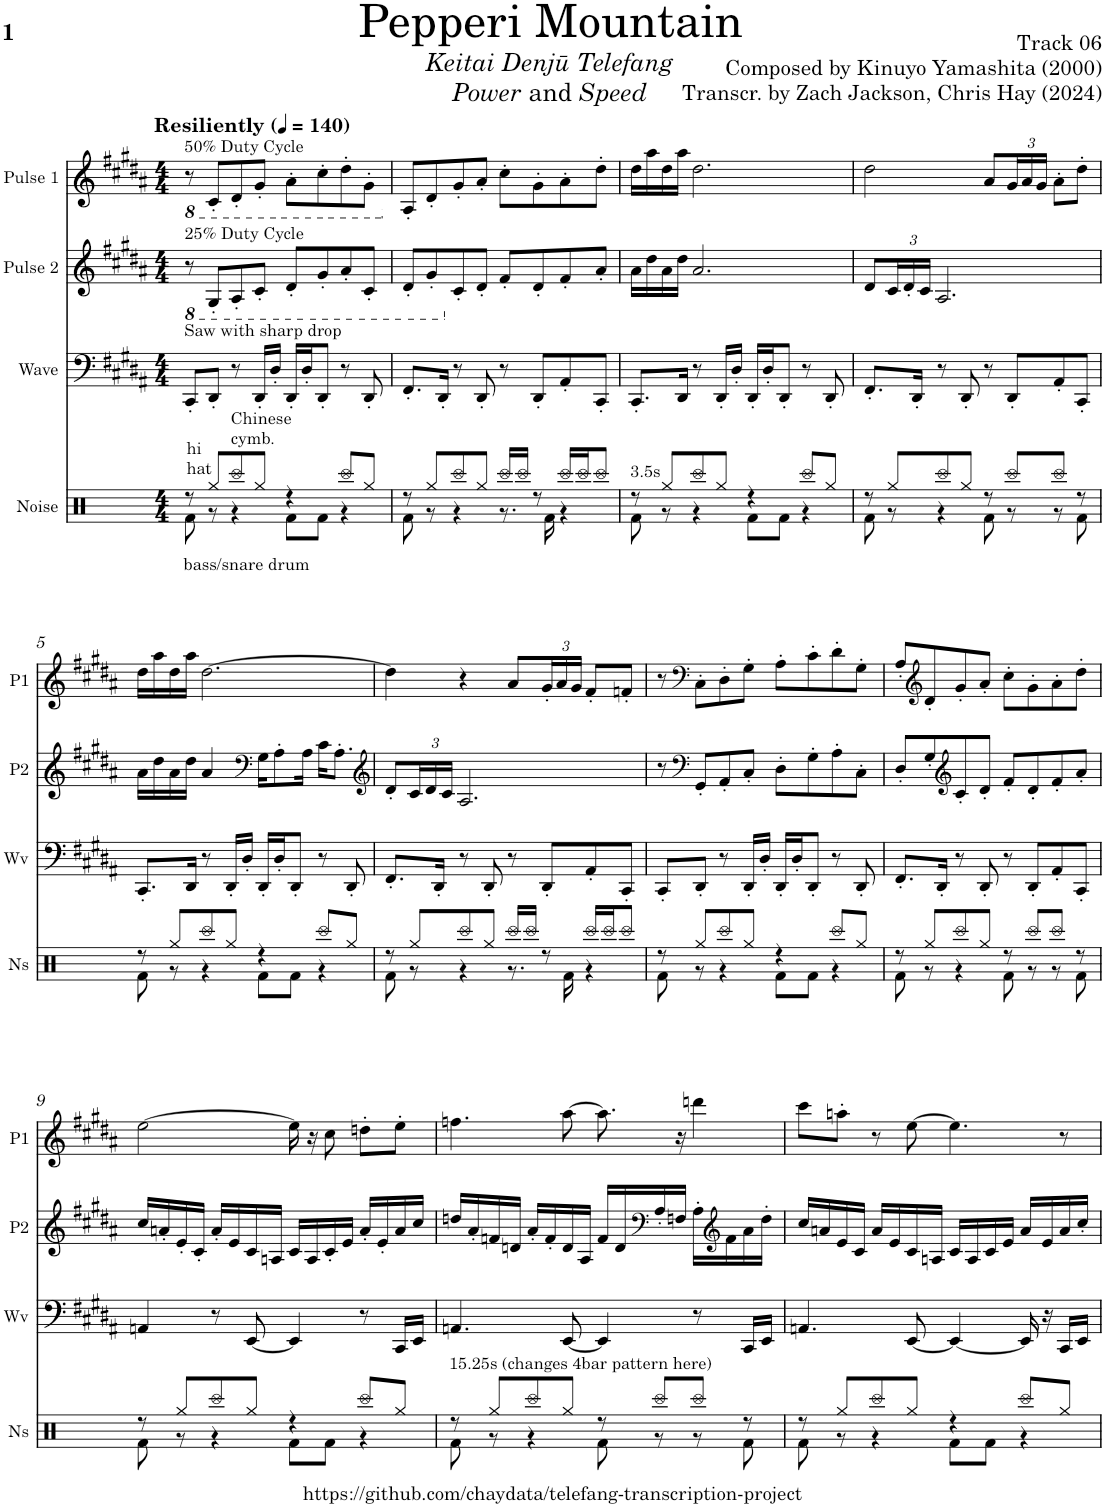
**kern	**kern	**kern	**kern
*part4	*part3	*part2	*part1
*staff4	*staff3	*staff2	*staff1
*I"Noise	*I"Wave	*I"Pulse 2	*I"Pulse 1
*I'Ns	*I'Wv	*I'P2	*I'P1
*clefX	*clefF4	*clefG2	*clefG2
*k[]	*k[f#c#g#d#a#]	*k[f#c#g#d#a#]	*k[f#c#g#d#a#]
*M4/4	*M4/4	*M4/4	*M4/4
*MM140	*MM140	*MM140	*MM140
=1	=1	=1	=1
*^	*	*	*
*	*	*	*8ba	*
*	*	*	*	*8ba
!	!	!	!	!LO:TX:a:B:t=Resiliently
!	!	!	!	!LO:TX:a:t=50% Duty Cycle
!	!	!	!LO:TX:a:t=25% Duty Cycle	!
!	!	!LO:TX:a:t=Saw with sharp drop	!	!
!LO:TX:b:t=bass/snare drum	!	!	!	!
8r	8Rf\	8CC#'/L	8r	8r
!LO:TX:a:t=hi	!	!	!	!
!LO:TX:a:t=hat	!	!	!	!
8Rgg/L	8r	8DD#'/J	8GG#'/L	8C#'/L
!LO:TX:a:t=Chinese	!	!	!	!
!LO:TX:a:t=cymb.	!	!	!	!
8Rccc/	4r	8r	8AA#'/	8D#'/
8Rgg/J	.	16DD#'/LL	8C#'/J	8G#'/J
.	.	16D#'/JJ	.	.
4r	8Rf\L	16DD#'/LL	8D#'/L	8A#'\L
.	.	16D#'/J	.	.
.	8Rf\J	8DD#'/J	8G#'/	8c#'\
8Rccc/L	4r	8r	8A#'/	8d#'\
8Rgg/J	.	8DD#'/	8C#'/J	8G#'\J
=2	=2	=2	=2	=2
*	*	*	*	*X8ba
8r	8Rf\	8.FF#'/L	8D#'/L	8A#'/L
8Rgg/L	8r	.	8G#'/	8d#'/
.	.	16DD#'/Jk	.	.
*	*	*	*X8ba	*
8Rccc/	4r	8r	8c#'/	8g#'/
8Rgg/J	.	8DD#'/	8d#'/J	8a#'/J
16Rccc/LL	8.r	8r	8f#'/L	8cc#'\L
16Rccc/JJ	.	.	.	.
8r	.	8DD#'/L	8d#'/	8g#'\
.	16Rf\	.	.	.
16Rccc/LL	4r	8AA#'/	8f#'/	8a#'\
16Rccc/J	.	.	.	.
8Rccc/J	.	8CC#'/J	8a#'/J	8dd#'\J
=3	=3	=3	=3	=3
!LO:TX:a:t=3.5s	!	!	!	!
8r	8Rf\	8.CC#'/L	16a#\LL	16dd#\LL
.	.	.	16dd#\	16aa#\
8Rgg/L	8r	.	16a#\	16dd#\
.	.	16DD#/Jk	16dd#\JJ	16aa#\JJ
8Rccc/	4r	8r	2.a#/	2.dd#\
8Rgg/J	.	16DD#'/LL	.	.
.	.	16D#'/JJ	.	.
4r	8Rf\L	16DD#'/LL	.	.
.	.	16D#'/J	.	.
.	8Rf\J	8DD#'/J	.	.
8Rccc/L	4r	8r	.	.
8Rgg/J	.	8DD#'/	.	.
=4	=4	=4	=4	=4
8r	8Rf\	8.FF#'/L	8d#/L	2dd#\
*	*	*	*Xbrackettup	*
8Rgg/L	8r	.	24c#/L	.
.	.	.	24d#'/	.
.	.	16DD#'/Jk	.	.
.	.	.	24c#/JJ	.
8Rccc/	4r	8r	2.A#/	.
8Rgg/J	.	8DD#'/	.	.
8r	8Rf\	8r	.	8a#/L
*	*	*	*	*Xbrackettup
8Rccc/L	8r	8DD#'/L	.	24g#/L
.	.	.	.	24a#/
.	.	.	.	24g#/JJ
8Rccc/J	8r	8AA#'/	.	8a#'\L
8r	8Rf\	8CC#'/J	.	8dd#'\J
!!LO:LB:g=z
=5	=5	=5	=5	=5
8r	8Rf\	8.CC#'/L	16a#\LL	16dd#\LL
.	.	.	16dd#\	16aa#\
8Rgg/L	8r	.	16a#\	16dd#\
.	.	16DD#/Jk	16dd#\JJ	16aa#\JJ
8Rccc/	4r	8r	4a#/	[2.dd#\
8Rgg/J	.	16DD#'/LL	.	.
.	.	16D#'/JJ	.	.
*	*	*	*clefF4	*
4r	8Rf\L	16DD#'/LL	16G#\KL	.
.	.	16D#'/J	8A#'\	.
.	8Rf\J	8DD#'/J	.	.
.	.	.	16A#\Jk	.
8Rccc/L	4r	8r	16c#\KL	.
.	.	.	8.A#'\J	.
8Rgg/J	.	8DD#'/	.	.
=6	=6	=6	=6	=6
*	*	*	*clefG2	*
8r	8Rf\	8.FF#'/L	8d#'/L	4dd#\]
8Rgg/L	8r	.	24c#/L	.
.	.	.	24d#/	.
.	.	16DD#'/Jk	.	.
.	.	.	24c#/JJ	.
8Rccc/	4r	8r	2.A#/	4r
8Rgg/J	.	8DD#'/	.	.
16Rccc/LL	8.r	8r	.	8a#/L
16Rccc/JJ	.	.	.	.
8r	.	8DD#'/L	.	24g#'/L
.	.	.	.	24a#/
.	16Rf\	.	.	.
.	.	.	.	24g#/JJ
16Rccc/LL	4r	8AA#'/	.	8f#'/L
16Rccc/J	.	.	.	.
8Rccc/J	.	8CC#'/J	.	8fn'/J
=7	=7	=7	=7	=7
8r	8Rf\	8CC#'/L	8r	8r
*	*	*	*clefF4	*clefF4
8Rgg/L	8r	8DD#'/J	8GG#'/L	8C#'\L
8Rccc/	4r	8r	8AA#'/	8D#'\
8Rgg/J	.	16DD#'/LL	8C#'/J	8G#'\J
.	.	16D#'/JJ	.	.
4r	8Rf\L	16DD#'/LL	8D#'\L	8A#'\L
.	.	16D#'/J	.	.
.	8Rf\J	8DD#'/J	8G#'\	8c#'\
8Rccc/L	4r	8r	8A#'\	8d#'\
8Rgg/J	.	8DD#'/	8C#'\J	8G#'\J
=8	=8	=8	=8	=8
8r	8Rf\	8.FF#'/L	8D#'/L	8A#'/L
*	*	*	*	*clefG2
8Rgg/L	8r	.	8G#'/	8d#'/
.	.	16DD#'/Jk	.	.
*	*	*	*clefG2	*
8Rccc/	4r	8r	8c#'/	8g#'/
8Rgg/J	.	8DD#'/	8d#'/J	8a#'/J
8r	8Rf\	8r	8f#'/L	8cc#'\L
8Rccc/L	8r	8DD#'/L	8d#'/	8g#'\
8Rccc/J	8r	8AA#'/	8f#'/	8a#'\
8r	8Rf\	8CC#'/J	8a#'/J	8dd#'\J
!!LO:LB:g=z
=9	=9	=9	=9	=9
8r	8Rf\	4AAn/	16cc#/LL	[2ee\
.	.	.	16an'/	.
8Rgg/L	8r	.	16e'/	.
.	.	.	16c#'/JJ	.
8Rccc/	4r	8r	16a'/LL	.
.	.	.	16e/	.
8Rgg/J	.	[8EE/	16c#/	.
.	.	.	16An/JJ	.
4r	8Rf\L	4EE/]	16c#/LL	16ee\]
.	.	.	16A/	16r
.	8Rf\J	.	16c#'/	8cc#\
.	.	.	16e/JJ	.
8Rccc/L	4r	8r	16a'/LL	8ddn'\L
.	.	.	16e'/	.
8Rgg/J	.	16CC#/LL	16a/	8ee'\J
.	.	16EE/JJ	16cc#/JJ	.
=10	=10	=10	=10	=10
!LO:TX:a:t=15.25s (changes 4bar pattern here)	!	!	!	!
8r	8Rf\	4.AAn/	16ddn/LL	4.ffn\
.	.	.	16a#'/	.
8Rgg/L	8r	.	16fn/	.
.	.	.	16dn/JJ	.
8Rccc/	4r	.	16a#'/LL	.
.	.	.	16f'/	.
8Rgg/J	.	[8EE/	16d/	[8aa#\
.	.	.	16A#/JJ	.
8r	8Rf\	4EE/]	16f/LL	8.aa#\]
.	.	.	16d/	.
*	*	*	*clefF4	*
8Rccc/L	8r	.	16A#'/	.
.	.	.	16Fn/JJ	16r
8Rccc/J	8r	8r	16A#'\LL	4dddn\
*	*	*	*clefG2	*
.	.	.	16f\	.
8r	8Rf\	16CC#/LL	16a#\	.
.	.	16EE/JJ	16dd'\JJ	.
=11	=11	=11	=11	=11
8r	8Rf\	4.AAn/	16cc#/LL	8ccc#\L
.	.	.	16an/	.
8Rgg/L	8r	.	16e/	8aan'\J
.	.	.	16c#/JJ	.
8Rccc/	4r	.	16a/LL	8r
.	.	.	16e/	.
8Rgg/J	.	[8EE/	16c#/	[8ee\
.	.	.	16An/JJ	.
4r	8Rf\L	4EE/_	16c#/LL	4.ee\]
.	.	.	16A/	.
.	8Rf\J	.	16c#/	.
.	.	.	16e/JJ	.
8Rccc/L	4r	16EE/]	16a/LL	.
.	.	16r	16e/	.
8Rgg/J	.	16CC#/LL	16a/	8r
.	.	16EE/JJ	16cc#'/JJ	.
*v	*v	*	*	*
=	=	=	=
*-	*-	*-	*-
